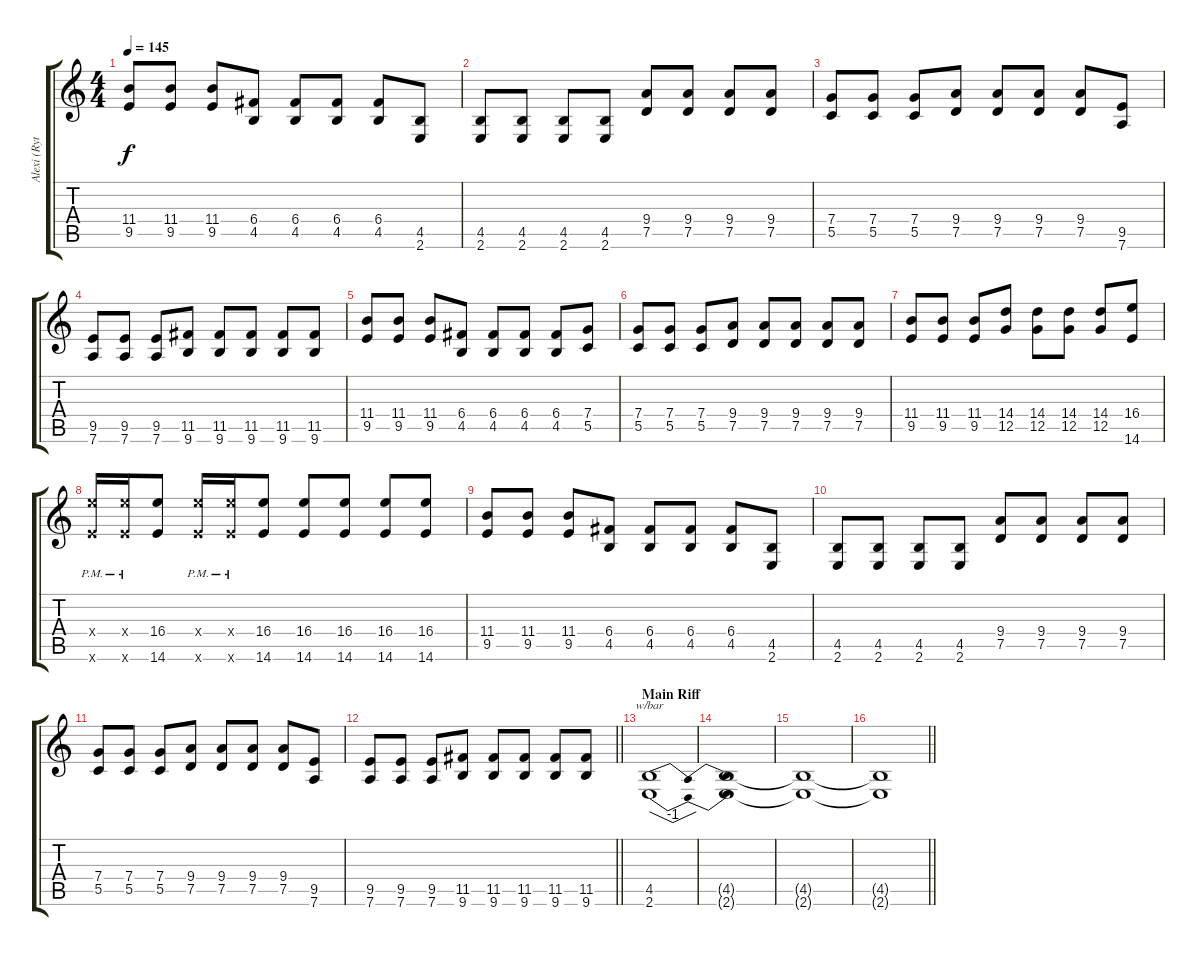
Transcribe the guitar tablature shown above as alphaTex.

\track ("Alexi (Rythm Guitar)" "Alexi (Ryt") {instrument distortionguitar}
\staff {score tabs}
\tuning (D4 A3 F3 C3 G2 D2) {hide}
\ts (4 4)
\tempo 145
\clef g2
\ks c
(11.4 9.5).8{dy f} (11.4 9.5).8 (11.4 9.5).8 (6.4 4.5).8 (6.4 4.5).8 (6.4 4.5).8 (6.4 4.5).8 (4.5 2.6).8 |
(4.5 2.6).8 (4.5 2.6).8 (4.5 2.6).8 (4.5 2.6).8 (9.4 7.5).8 (9.4 7.5).8 (9.4 7.5).8 (9.4 7.5).8 |
(7.4 5.5).8 (7.4 5.5).8 (7.4 5.5).8 (9.4 7.5).8 (9.4 7.5).8 (9.4 7.5).8 (9.4 7.5).8 (9.5 7.6).8 |
(9.5 7.6).8 (9.5 7.6).8 (9.5 7.6).8 (11.5 9.6).8 (11.5 9.6).8 (11.5 9.6).8 (11.5 9.6).8 (11.5 9.6).8 |
(11.4 9.5).8 (11.4 9.5).8 (11.4 9.5).8 (6.4 4.5).8 (6.4 4.5).8 (6.4 4.5).8 (6.4 4.5).8 (7.4 5.5).8 |
(7.4 5.5).8 (7.4 5.5).8 (7.4 5.5).8 (9.4 7.5).8 (9.4 7.5).8 (9.4 7.5).8 (9.4 7.5).8 (9.4 7.5).8 |
(11.4 9.5).8 (11.4 9.5).8 (11.4 9.5).8 (14.4 12.5).8 (14.4 12.5).8 (14.4 12.5).8 (14.4 12.5).8 (16.4 14.6).8 |
(16.4{pm x} 14.6{pm x}).16 (16.4{pm x} 14.6{pm x}).16 (16.4 14.6).8 (16.4{pm x} 14.6{pm x}).16 (16.4{pm x} 14.6{pm x}).16 (16.4 14.6).8 (16.4 14.6).8 (16.4 14.6).8 (16.4 14.6).8 (16.4 14.6).8 |
(11.4 9.5).8 (11.4 9.5).8 (11.4 9.5).8 (6.4 4.5).8 (6.4 4.5).8 (6.4 4.5).8 (6.4 4.5).8 (4.5 2.6).8 |
(4.5 2.6).8 (4.5 2.6).8 (4.5 2.6).8 (4.5 2.6).8 (9.4 7.5).8 (9.4 7.5).8 (9.4 7.5).8 (9.4 7.5).8 |
(7.4 5.5).8 (7.4 5.5).8 (7.4 5.5).8 (9.4 7.5).8 (9.4 7.5).8 (9.4 7.5).8 (9.4 7.5).8 (9.5 7.6).8 |
\barLineRight lightlight
(9.5 7.6).8 (9.5 7.6).8 (9.5 7.6).8 (11.5 9.6).8 (11.5 9.6).8 (11.5 9.6).8 (11.5 9.6).8 (11.5 9.6).8 |
\section ("" "Main Riff")
(4.5 2.6).1{tbe (dip default 0 0 30 -4 60 0)} |
(4.5{t} 2.6{t}).1 |
(4.5{t} 2.6{t}).1 |
\barLineRight lightlight
(4.5{t} 2.6{t}).1
